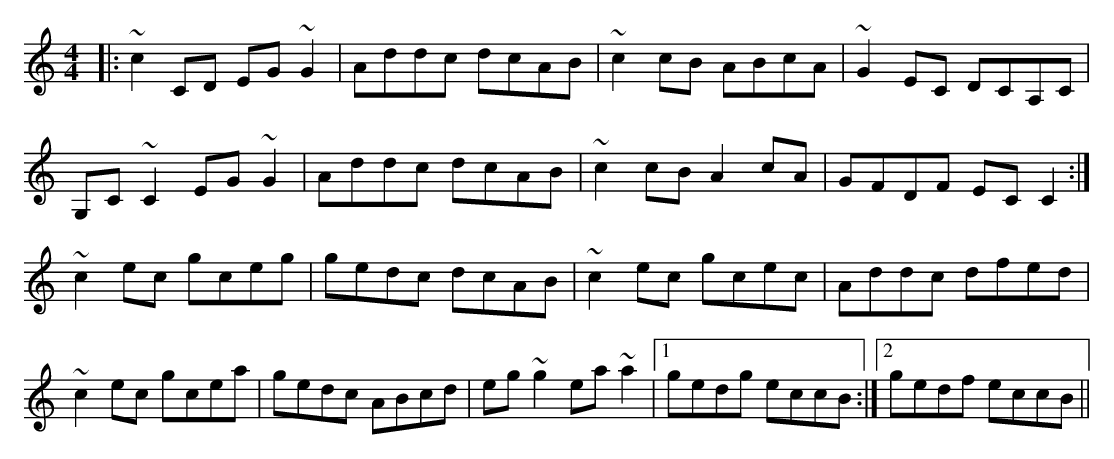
X:1
M:4/4
K:C
|:~c2 CD EG ~G2|Addc dcAB|~c2 cB ABcA|~G2EC DCA,C|
G,C ~C2 EG ~G2|Addc dcAB|~c2 cB A2 cA|GFDF EC C2:|
~c2 ec gceg|gedc dcAB|~c2 ec gcec|Addc dfed|
~c2 ec gcea|gedc ABcd|eg ~g2 ea ~a2|1 gedg eccB:|2 gedf eccB||
